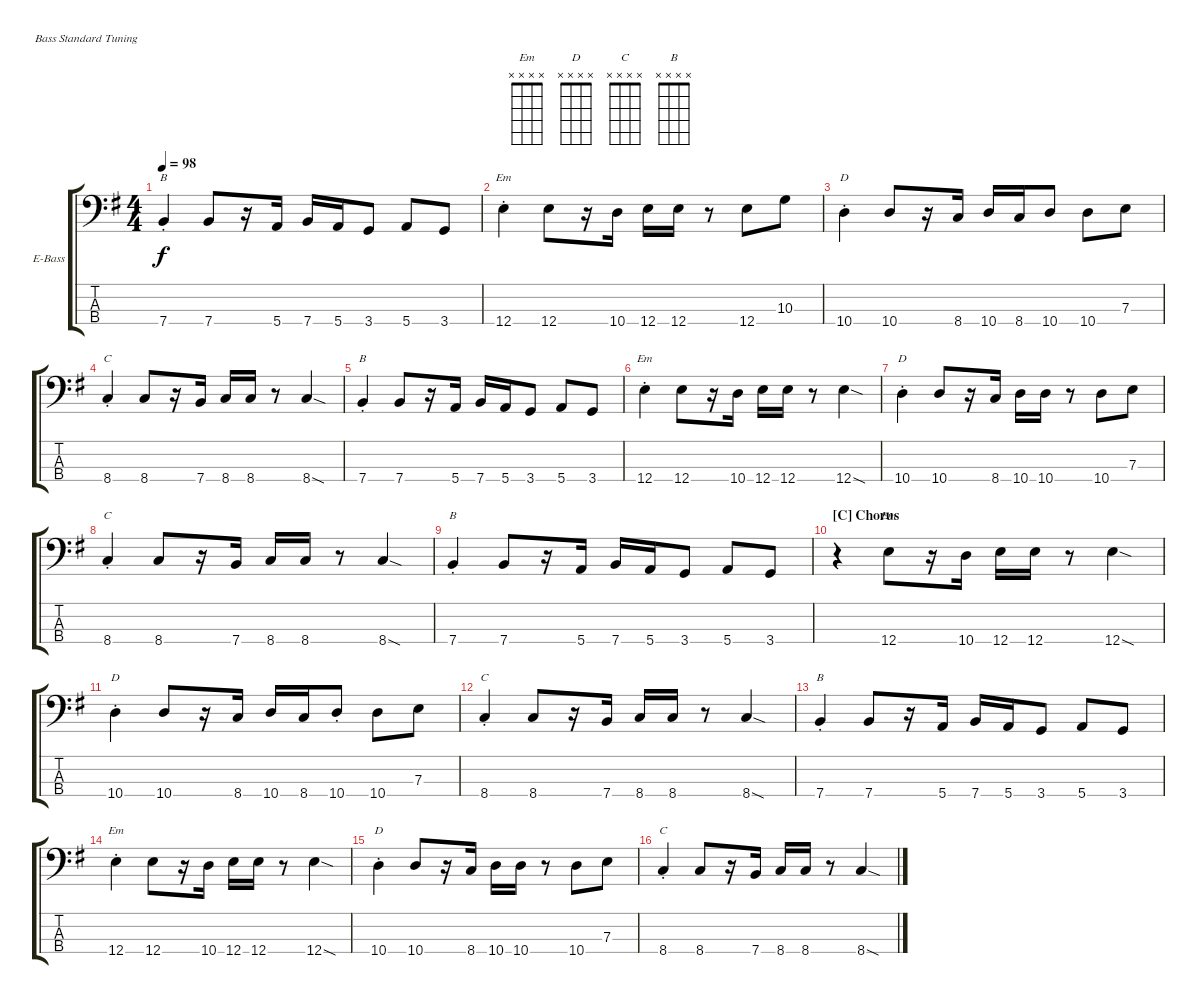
\defaultSystemsLayout 4
\bracketExtendMode groupsimilarinstruments
\firstSystemTrackNameOrientation horizontal
\otherSystemsTrackNameOrientation horizontal
\track ("Nick O'Malley" "E-Bass") {multiBarRest instrument electricbassfinger}
\staff {score tabs}
\tuning (G2 D2 A1 E1)
\chord ("Em" x x x x)
\chord ("D" x x x x)
\chord ("C" x x x x)
\chord ("B" x x x x)
\ts (4 4)
\tempo 98
\clef f4
\ks g
7.4{st}.4{ch "B" dy f} 7.4.8 r.16 5.4.16 7.4.16 5.4.16 3.4.8 5.4.8 3.4.8 |
12.4{st}.4{ch "Em"} 12.4.8 r.16 10.4.16 12.4.16 12.4.16 r.8 12.4.8 10.3.8 |
10.4{st}.4{ch "D"} 10.4.8 r.16 8.4.16 10.4.16 8.4.16 10.4.8 10.4.8 7.3.8 |
8.4{st}.4{ch "C"} 8.4.8 r.16 7.4.16 8.4.16 8.4.16 r.8 8.4{sod}.4 |
7.4{st}.4{ch "B"} 7.4.8 r.16 5.4.16 7.4.16 5.4.16 3.4.8 5.4.8 3.4.8 |
12.4{st}.4{ch "Em"} 12.4.8 r.16 10.4.16 12.4.16 12.4.16 r.8 12.4{sod}.4 |
10.4{st}.4{ch "D"} 10.4.8 r.16 8.4.16 10.4.16 10.4.16 r.8 10.4.8 7.3.8 |
8.4{st}.4{ch "C"} 8.4.8 r.16 7.4.16 8.4.16 8.4.16 r.8 8.4{sod}.4 |
7.4{st}.4{ch "B"} 7.4.8 r.16 5.4.16 7.4.16 5.4.16 3.4.8 5.4.8 3.4.8 |
\section ("C" "Chorus")
r.4 12.4.8{ch "Em"} r.16 10.4.16 12.4.16 12.4.16 r.8 12.4{sod}.4 |
10.4{st}.4{ch "D"} 10.4.8 r.16 8.4.16 10.4.16 8.4.16 10.4{st}.8 10.4.8 7.3.8 |
8.4{st}.4{ch "C"} 8.4.8 r.16 7.4.16 8.4.16 8.4.16 r.8 8.4{sod}.4 |
7.4{st}.4{ch "B"} 7.4.8 r.16 5.4.16 7.4.16 5.4.16 3.4.8 5.4.8 3.4.8 |
12.4{st}.4{ch "Em"} 12.4.8 r.16 10.4.16 12.4.16 12.4.16 r.8 12.4{sod}.4 |
10.4{st}.4{ch "D"} 10.4.8 r.16 8.4.16 10.4.16 10.4.16 r.8 10.4.8 7.3.8 |
8.4{st}.4{ch "C"} 8.4.8 r.16 7.4.16 8.4.16 8.4.16 r.8 8.4{sod}.4
